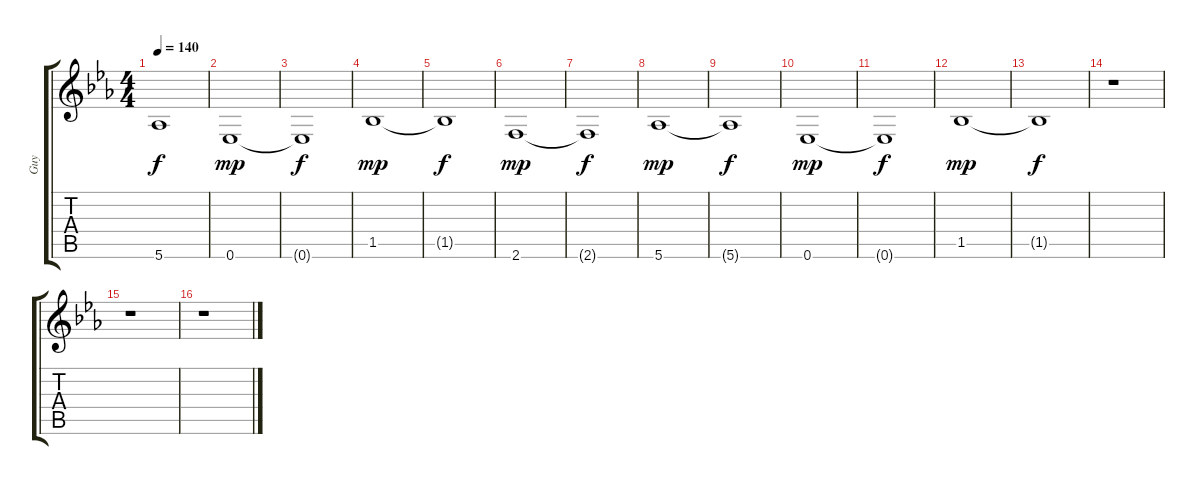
\track ("Guy" "Guy") {instrument electricbassfinger}
\staff {score tabs}
\tuning (E4 B3 G3 D3 A2 Eb2) {hide}
\ts (4 4)
\tempo 140
\clef g2
\ks eb
5.6{t}.1{dy f} |
0.6.1{dy mp} |
0.6{t}.1{dy f} |
1.5.1{dy mp} |
1.5{t}.1{dy f} |
2.6.1{dy mp} |
2.6{t}.1{dy f} |
5.6.1{dy mp} |
5.6{t}.1{dy f} |
0.6.1{dy mp} |
0.6{t}.1{dy f} |
1.5.1{dy mp} |
1.5{t}.1{dy f} |
r.1 |
r.1 |
r.1
